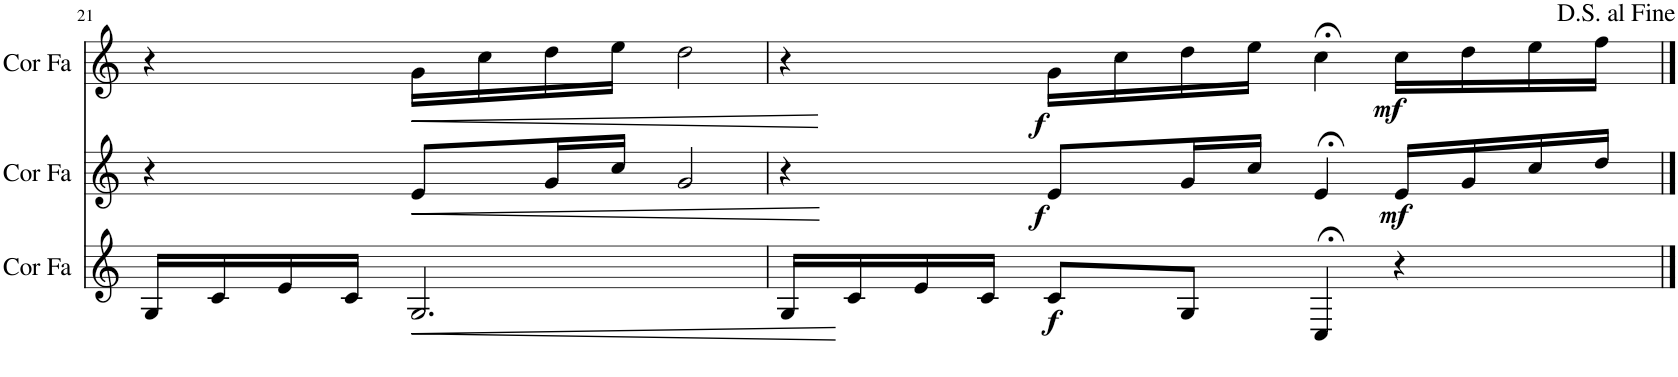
**kern	**dynam	**kern	**dynam	**kern	**dynam
*part3	*part3	*part2	*part2	*part1	*part1
*staff3	*staff3	*staff2	*staff2	*staff1	*staff1
*I"Cor en Fa	*	*I"Cor en Fa	*	*I"Cor en Fa	*
*I'Cor Fa	*	*I'Cor Fa	*	*I'Cor Fa	*
!!LO:PB:g=z
*clefG2	*	*clefG2	*	*clefG2	*
*Trd4c7	*	*Trd4c7	*	*Trd4c7	*
*k[]	*	*k[]	*	*k[]	*
*M4/4	*	*M4/4	*	*M4/4	*
=21	=21	=21	=21	=21	=21
16G/LL	.	4r	.	4r	.
16c/	.	.	.	.	.
16e/	.	.	.	.	.
16c/JJ	.	.	.	.	.
!	!LO:HP:b	!	!LO:HP:b	!	!LO:HP:b
2.G/	<	8e/L	<	16g\LL	<
.	.	.	.	16cc\	.
.	.	16g/L	.	16dd\	.
.	.	16cc/JJ	.	16ee\JJ	.
.	.	2g/	.	2dd\	.
.	[	.	[	.	[
=22	=22	=22	=22	=22	=22
16G/LL	.	4r	.	4r	.
16c/	.	.	.	.	.
16e/	.	.	.	.	.
16c/JJ	.	.	.	.	.
!	!LO:DY:b	!	!LO:DY:b	!	!LO:DY:b
8c/L	f	8e/L	f	16g\LL	f
.	.	.	.	16cc\	.
8G/J	.	16g/L	.	16dd\	.
.	.	16cc/JJ	.	16ee\JJ	.
4C;</	.	4e;</	.	4cc;<\	.
!	!	!	!LO:DY:b	!	!LO:DY:b
4r	.	16e/LL	mf	16cc\LL	mf
.	.	16g/	.	16dd\	.
.	.	16cc/	.	16ee\	.
.	.	16dd/JJ	.	16ff\JJ	.
==	==	==	==	==	==
*-	*-	*-	*-	*-	*-
